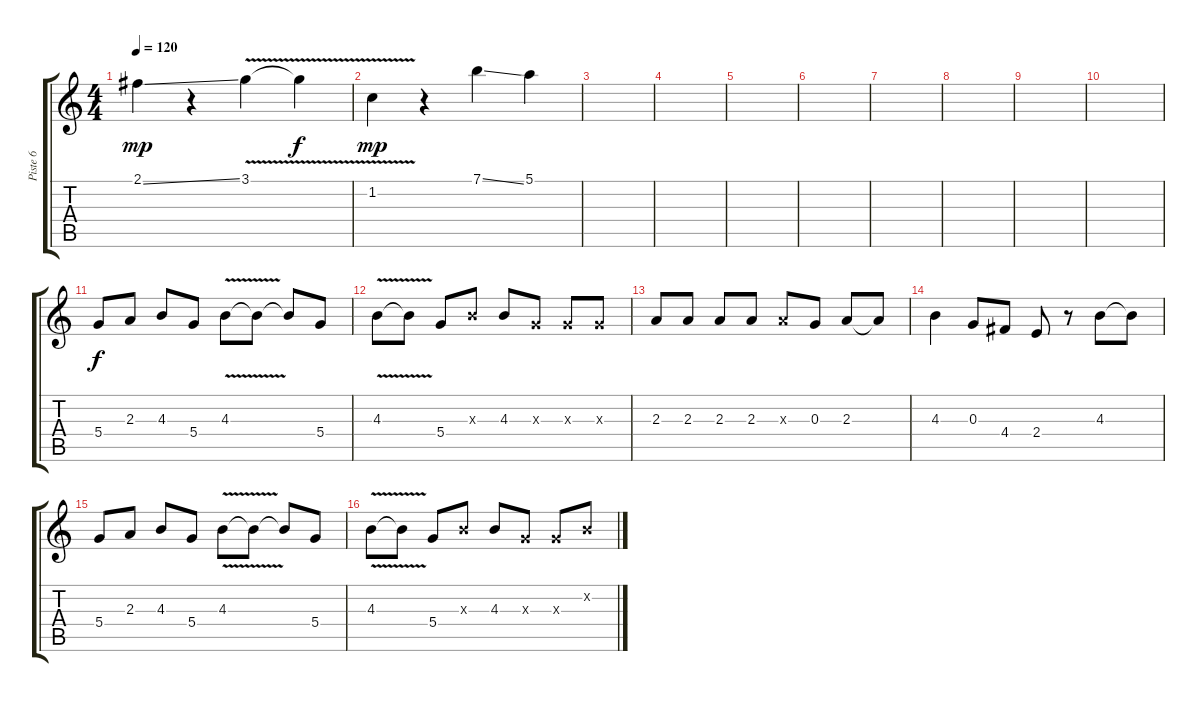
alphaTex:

\track ("Piste 6" "Piste 6") {instrument overdrivenguitar}
\staff {score tabs}
\tuning (E4 B3 G3 D3 A2 E2) {hide}
\ts (4 4)
\tempo 120
\clef g2
\ks c
2.1{ss}.4{dy mp instrument overdrivenguitar} r.4 3.1{v}.4 3.1{t}.4{dy f} |
1.2{v}.4{dy mp} r.4 7.1{ss}.4 5.1.4 |
|
|
|
|
|
|
|
|
5.4.8{dy f volume 16 instrument guitarharmonics} 2.3.8 4.3.8 5.4.8 4.3{v}.8 4.3{t}.8 4.3{t}.8 5.4.8 |
4.3{v}.8 4.3{t}.8 5.4.8 4.3{x}.8 4.3.8 0.3{x}.8 0.3{x}.8 0.3{x}.8 |
2.3.8 2.3.8 2.3.8 2.3.8 2.3{x}.8 0.3.8 2.3.8 2.3{t}.8 |
4.3.4 0.3.8{volume 16 balance 16 instrument fretlessbass} 4.4.8 2.4.8 r.8 4.3.8 4.3{t}.8 |
5.4.8{volume 16 balance 16 instrument guitarharmonics} 2.3.8 4.3.8 5.4.8 4.3{v}.8 4.3{t}.8 4.3{t}.8 5.4.8 |
4.3{v}.8 4.3{t}.8 5.4.8 4.3{x}.8 4.3.8 0.3{x}.8 0.3{x}.8 0.2{x}.8
